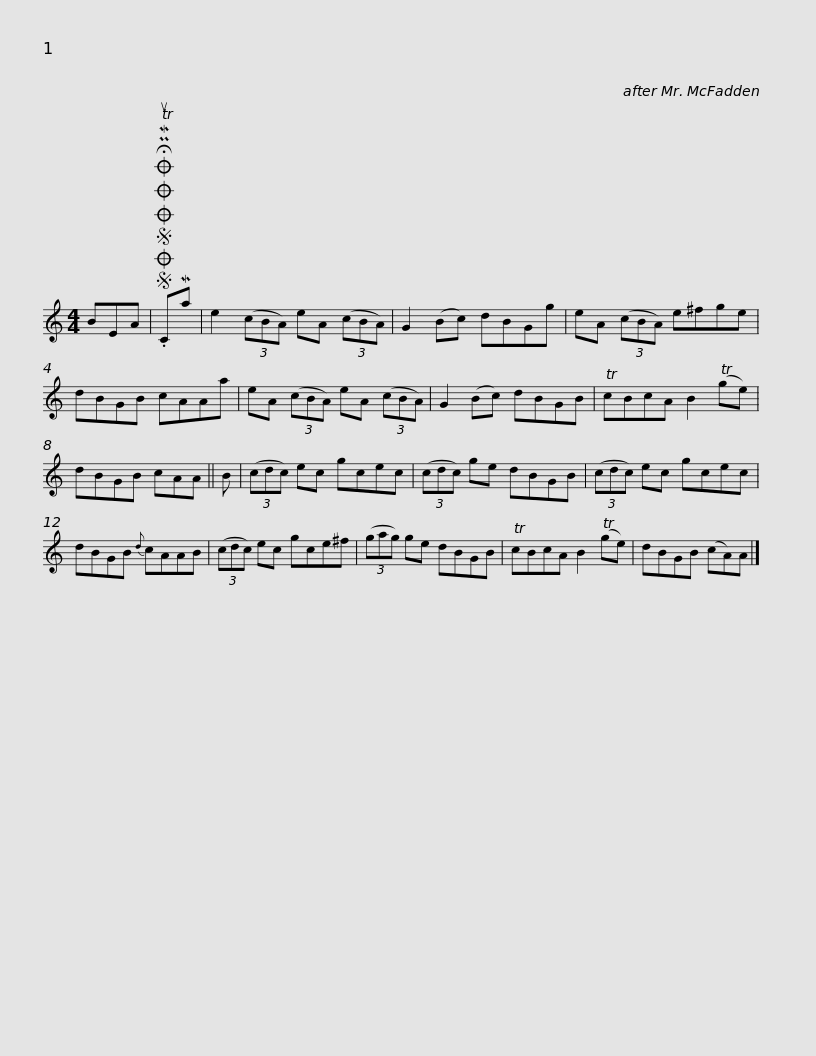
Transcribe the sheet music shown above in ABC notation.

X:1
L:1/8
M:4/4
I:linebreak $
K:C
V:1 treble
V:1
 BEA |SOSOOO .!fermata!PMTuCMa | e2 (3(cBA) eA (3(cBA) | G2 (Bc) dBGg | eA (3(cBA) e^fge | %5
 dBGB cAAa |$ eA (3(cBA) eA (3(cBA) | G2 (Bc) dBGB | TcBcA B2 (Tge) | dBGB cAA || %10
 B | (3(cdc) ec gcec |$ (3(cdc) ge dBGB | (3(cdc) ec gcec | dBGB{d} cAAB | %15
 (3(cdc) ec gce^f | (3(gag) ge dBGB |$ TcBcA B2 (Tge) | dBGB (cA)A |] %19
